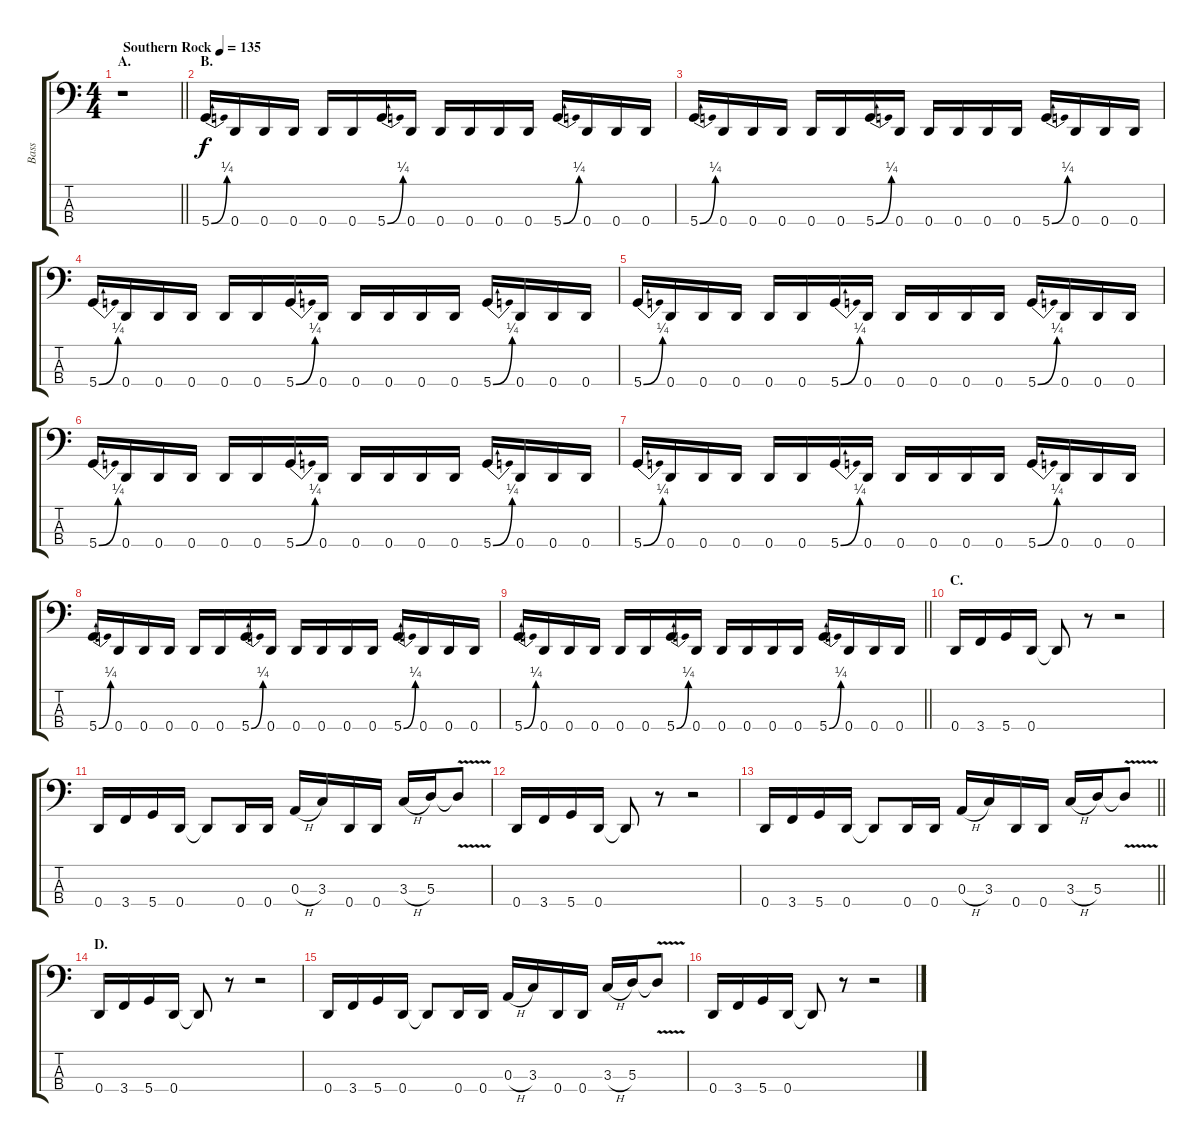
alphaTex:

\track ("Bass" "Bass") {instrument electricbassfinger}
\staff {score tabs}
\tuning (G2 D2 A1 D1) {hide}
\ts (4 4)
\section ("" "A.")
\tempo (135 "Southern Rock")
\clef f4
\barLineRight lightlight
\ks c
r.1{dy f instrument electricbassfinger} |
\section ("" "B.")
5.4{be (bend 0 0 60 1)}.16 0.4.16 0.4.16 0.4.16 0.4.16 0.4.16 5.4{be (bend 0 0 60 1)}.16 0.4.16 0.4.16 0.4.16 0.4.16 0.4.16 5.4{be (bend 0 0 60 1)}.16 0.4.16 0.4.16 0.4.16 |
5.4{be (bend 0 0 60 1)}.16 0.4.16 0.4.16 0.4.16 0.4.16 0.4.16 5.4{be (bend 0 0 60 1)}.16 0.4.16 0.4.16 0.4.16 0.4.16 0.4.16 5.4{be (bend 0 0 60 1)}.16 0.4.16 0.4.16 0.4.16 |
5.4{be (bend 0 0 60 1)}.16 0.4.16 0.4.16 0.4.16 0.4.16 0.4.16 5.4{be (bend 0 0 60 1)}.16 0.4.16 0.4.16 0.4.16 0.4.16 0.4.16 5.4{be (bend 0 0 60 1)}.16 0.4.16 0.4.16 0.4.16 |
5.4{be (bend 0 0 60 1)}.16 0.4.16 0.4.16 0.4.16 0.4.16 0.4.16 5.4{be (bend 0 0 60 1)}.16 0.4.16 0.4.16 0.4.16 0.4.16 0.4.16 5.4{be (bend 0 0 60 1)}.16 0.4.16 0.4.16 0.4.16 |
5.4{be (bend 0 0 60 1)}.16 0.4.16 0.4.16 0.4.16 0.4.16 0.4.16 5.4{be (bend 0 0 60 1)}.16 0.4.16 0.4.16 0.4.16 0.4.16 0.4.16 5.4{be (bend 0 0 60 1)}.16 0.4.16 0.4.16 0.4.16 |
5.4{be (bend 0 0 60 1)}.16 0.4.16 0.4.16 0.4.16 0.4.16 0.4.16 5.4{be (bend 0 0 60 1)}.16 0.4.16 0.4.16 0.4.16 0.4.16 0.4.16 5.4{be (bend 0 0 60 1)}.16 0.4.16 0.4.16 0.4.16 |
5.4{be (bend 0 0 60 1)}.16 0.4.16 0.4.16 0.4.16 0.4.16 0.4.16 5.4{be (bend 0 0 60 1)}.16 0.4.16 0.4.16 0.4.16 0.4.16 0.4.16 5.4{be (bend 0 0 60 1)}.16 0.4.16 0.4.16 0.4.16 |
\barLineRight lightlight
5.4{be (bend 0 0 60 1)}.16 0.4.16 0.4.16 0.4.16 0.4.16 0.4.16 5.4{be (bend 0 0 60 1)}.16 0.4.16 0.4.16 0.4.16 0.4.16 0.4.16 5.4{be (bend 0 0 60 1)}.16 0.4.16 0.4.16 0.4.16 |
\section ("" "C.")
0.4.16 3.4.16 5.4.16 0.4.16 0.4{t}.8 r.8 r.2 |
0.4.16 3.4.16 5.4.16 0.4.16 0.4{t}.8 0.4.16 0.4.16 0.3{h}.16 3.3.16 0.4.16 0.4.16 3.3{h}.16 5.3.16 5.3{v t}.8 |
0.4.16 3.4.16 5.4.16 0.4.16 0.4{t}.8 r.8 r.2 |
\barLineRight lightlight
0.4.16 3.4.16 5.4.16 0.4.16 0.4{t}.8 0.4.16 0.4.16 0.3{h}.16 3.3.16 0.4.16 0.4.16 3.3{h}.16 5.3.16 5.3{v t}.8 |
\section ("" "D.")
0.4.16 3.4.16 5.4.16 0.4.16 0.4{t}.8 r.8 r.2 |
0.4.16 3.4.16 5.4.16 0.4.16 0.4{t}.8 0.4.16 0.4.16 0.3{h}.16 3.3.16 0.4.16 0.4.16 3.3{h}.16 5.3.16 5.3{v t}.8 |
0.4.16 3.4.16 5.4.16 0.4.16 0.4{t}.8 r.8 r.2
